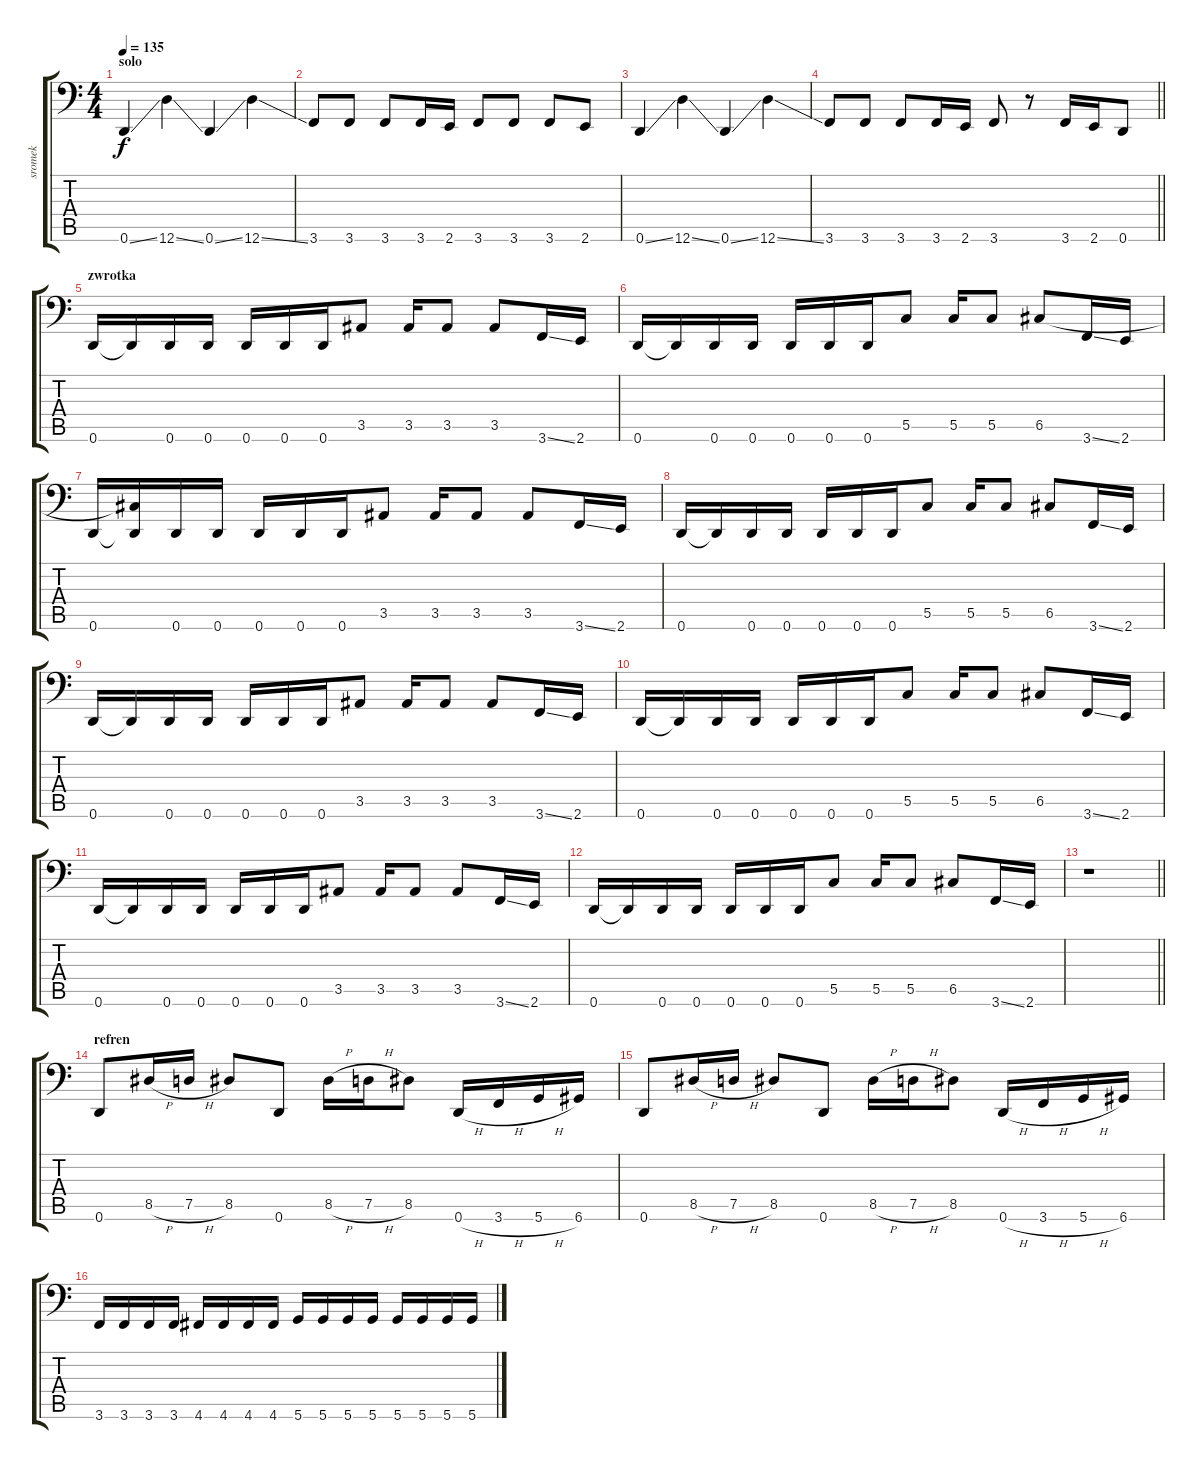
\track ("sromek" "sromek") {instrument electricbassfinger}
\staff {score tabs}
\tuning (D3 A2 F2 C2 G1 D1) {hide}
\ts (4 4)
\section ("" "solo")
\tempo 135
\clef f4
\ks c
0.6{ss}.4{dy f} 12.6{ss}.4 0.6{ss}.4 12.6{ss}.4 |
3.6.8 3.6.8 3.6.8 3.6.16 2.6.16 3.6.8 3.6.8 3.6.8 2.6.8 |
0.6{ss}.4 12.6{ss}.4 0.6{ss}.4 12.6{ss}.4 |
\barLineRight lightlight
3.6.8 3.6.8 3.6.8 3.6.16 2.6.16 3.6.8 r.8 3.6.16 2.6.16 0.6.8 |
\section ("" "zwrotka")
0.6.16 0.6{t}.16 0.6.16 0.6.16 0.6.16 0.6.16 0.6.16 3.5.8 3.5.16 3.5.8 3.5.8 3.6{ss}.16 2.6.16 |
0.6.16 0.6{t}.16 0.6.16 0.6.16 0.6.16 0.6.16 0.6.16 5.5.8 5.5.16 5.5.8 6.5.8 3.6{ss}.16 2.6.16 |
0.6.16 (6.5{t} 0.6{t}).16 0.6.16 0.6.16 0.6.16 0.6.16 0.6.16 3.5.8 3.5.16 3.5.8 3.5.8 3.6{ss}.16 2.6.16 |
0.6.16 0.6{t}.16 0.6.16 0.6.16 0.6.16 0.6.16 0.6.16 5.5.8 5.5.16 5.5.8 6.5.8 3.6{ss}.16 2.6.16 |
0.6.16 0.6{t}.16 0.6.16 0.6.16 0.6.16 0.6.16 0.6.16 3.5.8 3.5.16 3.5.8 3.5.8 3.6{ss}.16 2.6.16 |
0.6.16 0.6{t}.16 0.6.16 0.6.16 0.6.16 0.6.16 0.6.16 5.5.8 5.5.16 5.5.8 6.5.8 3.6{ss}.16 2.6.16 |
0.6.16 0.6{t}.16 0.6.16 0.6.16 0.6.16 0.6.16 0.6.16 3.5.8 3.5.16 3.5.8 3.5.8 3.6{ss}.16 2.6.16 |
0.6.16 0.6{t}.16 0.6.16 0.6.16 0.6.16 0.6.16 0.6.16 5.5.8 5.5.16 5.5.8 6.5.8 3.6{ss}.16 2.6.16 |
\barLineRight lightlight
r.1 |
\section ("" "refren")
0.6.8 8.5{h}.16 7.5{h}.16 8.5.8 0.6.8 8.5{h}.16 7.5{h}.16 8.5.8 0.6{h}.16 3.6{h}.16 5.6{h}.16 6.6.16 |
0.6.8 8.5{h}.16 7.5{h}.16 8.5.8 0.6.8 8.5{h}.16 7.5{h}.16 8.5.8 0.6{h}.16 3.6{h}.16 5.6{h}.16 6.6.16 |
3.6.16 3.6.16 3.6.16 3.6.16 4.6.16 4.6.16 4.6.16 4.6.16 5.6.16 5.6.16 5.6.16 5.6.16 5.6.16 5.6.16 5.6.16 5.6.16
